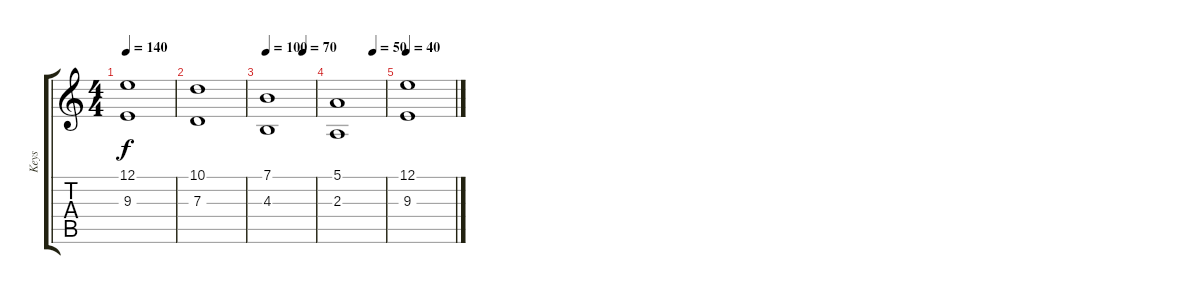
\track ("Keys" "Keys") {instrument stringensemble1}
\staff {score tabs}
\tuning (E4 B3 G3 D3 A2 E2) {hide}
\ts (4 4)
\tempo 140
\clef g2
\ks c
(12.1 9.3).1{dy f} |
(10.1 7.3).1 |
\tempo 100
\tempo (70 0.75)
(7.1 4.3).1 |
\tempo (50 0.75)
(5.1 2.3).1 |
\tempo 40
(12.1 9.3).1
